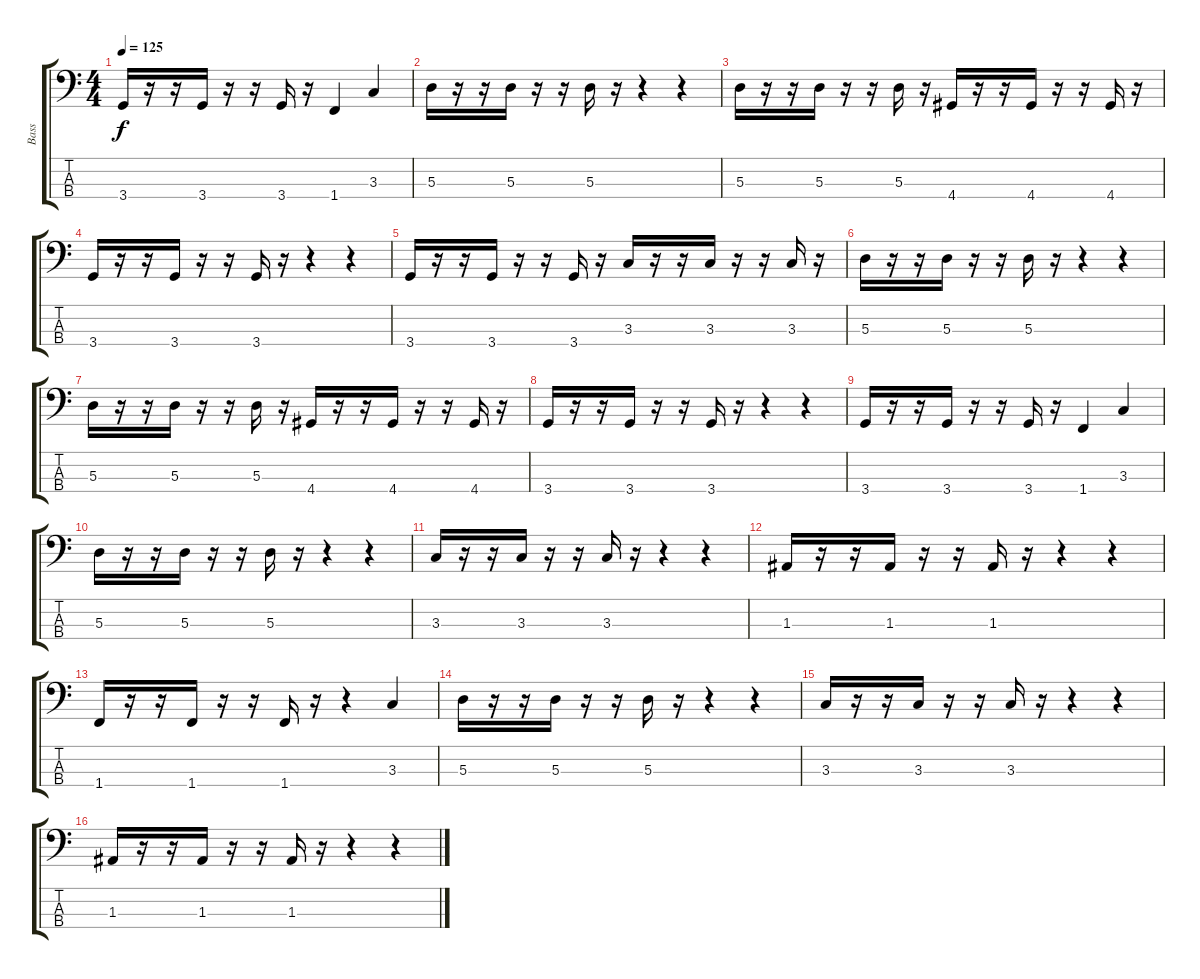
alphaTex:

\track ("Bass" "Bass") {instrument electricbasspick}
\staff {score tabs}
\tuning (G2 D2 A1 E1) {hide}
\ts (4 4)
\tempo 125
\clef f4
\ks c
3.4.16{dy f} r.16 r.16 3.4.16 r.16 r.16 3.4.16 r.16 1.4.4 3.3.4 |
5.3.16 r.16 r.16 5.3.16 r.16 r.16 5.3.16 r.16 r.4 r.4 |
5.3.16 r.16 r.16 5.3.16 r.16 r.16 5.3.16 r.16 4.4.16 r.16 r.16 4.4.16 r.16 r.16 4.4.16 r.16 |
3.4.16 r.16 r.16 3.4.16 r.16 r.16 3.4.16 r.16 r.4 r.4 |
3.4.16 r.16 r.16 3.4.16 r.16 r.16 3.4.16 r.16 3.3.16 r.16 r.16 3.3.16 r.16 r.16 3.3.16 r.16 |
5.3.16 r.16 r.16 5.3.16 r.16 r.16 5.3.16 r.16 r.4 r.4 |
5.3.16 r.16 r.16 5.3.16 r.16 r.16 5.3.16 r.16 4.4.16 r.16 r.16 4.4.16 r.16 r.16 4.4.16 r.16 |
3.4.16 r.16 r.16 3.4.16 r.16 r.16 3.4.16 r.16 r.4 r.4 |
3.4.16 r.16 r.16 3.4.16 r.16 r.16 3.4.16 r.16 1.4.4 3.3.4 |
5.3.16 r.16 r.16 5.3.16 r.16 r.16 5.3.16 r.16 r.4 r.4 |
3.3.16 r.16 r.16 3.3.16 r.16 r.16 3.3.16 r.16 r.4 r.4 |
1.3.16 r.16 r.16 1.3.16 r.16 r.16 1.3.16 r.16 r.4 r.4 |
1.4.16 r.16 r.16 1.4.16 r.16 r.16 1.4.16 r.16 r.4 3.3.4 |
5.3.16 r.16 r.16 5.3.16 r.16 r.16 5.3.16 r.16 r.4 r.4 |
3.3.16 r.16 r.16 3.3.16 r.16 r.16 3.3.16 r.16 r.4 r.4 |
1.3.16 r.16 r.16 1.3.16 r.16 r.16 1.3.16 r.16 r.4 r.4
